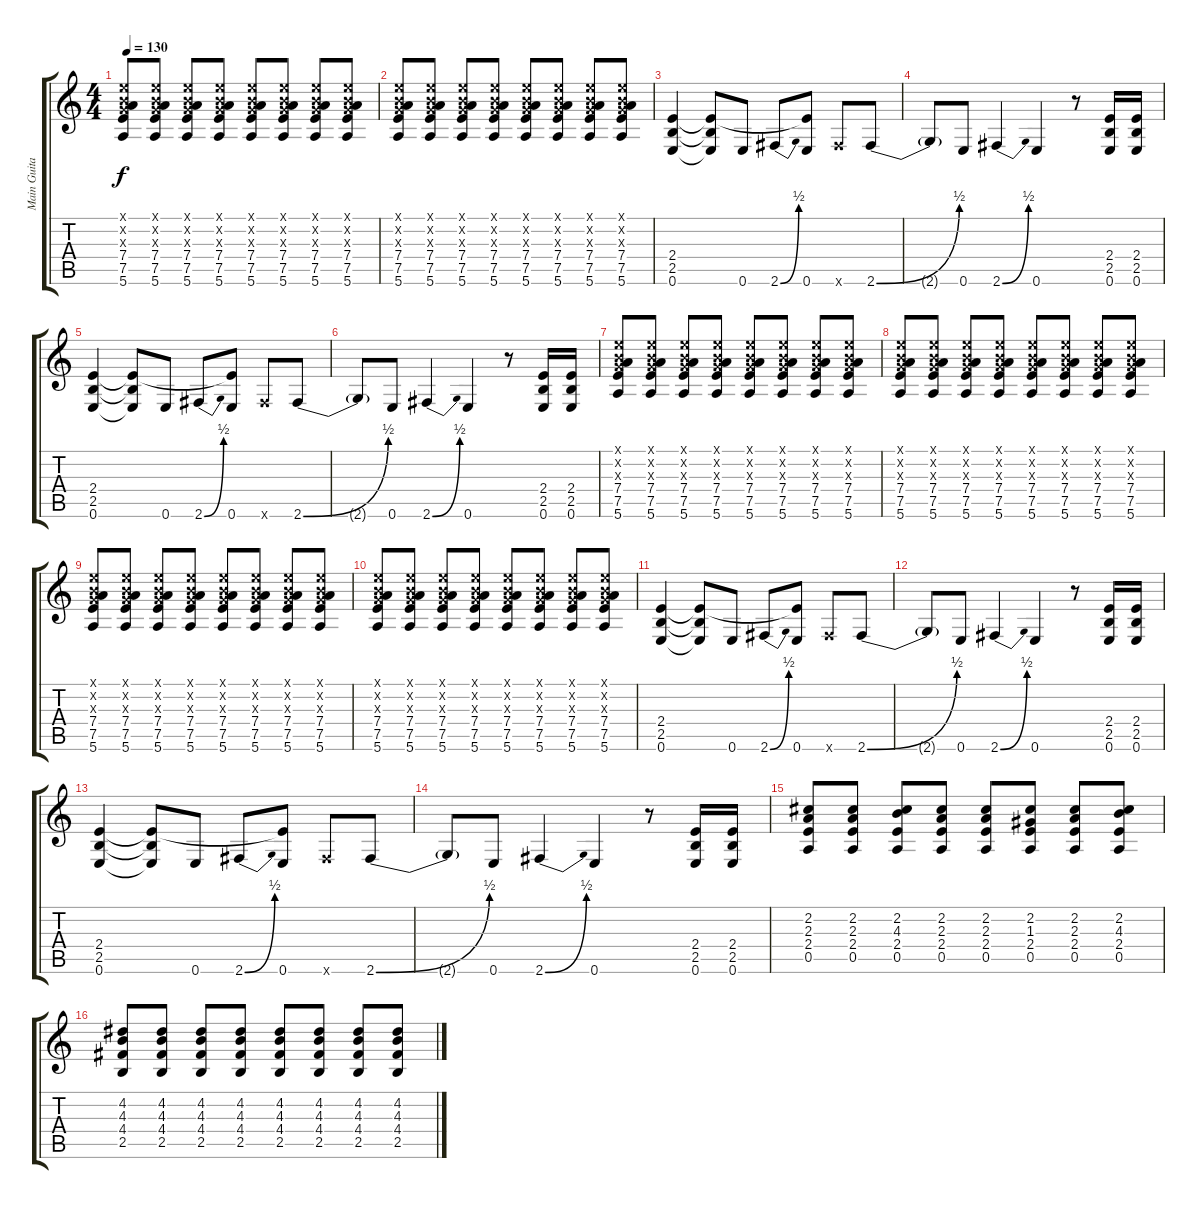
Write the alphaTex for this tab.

\track ("Main Guitar" "Main Guita") {instrument distortionguitar}
\staff {score tabs}
\tuning (E4 B3 G3 D3 A2 E2) {hide}
\ts (4 4)
\tempo 130
\clef g2
\ks c
(0.1{x} 0.2{x} 0.3{x} 7.4 7.5 5.6).8{dy f} (0.1{x} 0.2{x} 0.3{x} 7.4 7.5 5.6).8 (0.1{x} 0.2{x} 0.3{x} 7.4 7.5 5.6).8 (0.1{x} 0.2{x} 0.3{x} 7.4 7.5 5.6).8 (0.1{x} 0.2{x} 0.3{x} 7.4 7.5 5.6).8 (0.1{x} 0.2{x} 0.3{x} 7.4 7.5 5.6).8 (0.1{x} 0.2{x} 0.3{x} 7.4 7.5 5.6).8 (0.1{x} 0.2{x} 0.3{x} 7.4 7.5 5.6).8 |
(0.1{x} 0.2{x} 0.3{x} 7.4 7.5 5.6).8 (0.1{x} 0.2{x} 0.3{x} 7.4 7.5 5.6).8 (0.1{x} 0.2{x} 0.3{x} 7.4 7.5 5.6).8 (0.1{x} 0.2{x} 0.3{x} 7.4 7.5 5.6).8 (0.1{x} 0.2{x} 0.3{x} 7.4 7.5 5.6).8 (0.1{x} 0.2{x} 0.3{x} 7.4 7.5 5.6).8 (0.1{x} 0.2{x} 0.3{x} 7.4 7.5 5.6).8 (0.1{x} 0.2{x} 0.3{x} 7.4 7.5 5.6).8 |
(2.4 2.5 0.6).4 (2.4{t} 2.5{t} 0.6{t}).8 0.6.8 2.6{be (bend 0 0 60 2)}.8 (2.4{t} 0.6).8 2.6{x}.8 2.6{be (bend 0 0 60 2)}.8 |
2.6{t}.8 0.6.8 2.6{be (bend 0 0 60 2)}.4 0.6.4 r.8 (2.4 2.5 0.6).16 (2.4 2.5 0.6).16 |
(2.4 2.5 0.6).4 (2.4{t} 2.5{t} 0.6{t}).8 0.6.8 2.6{be (bend 0 0 60 2)}.8 (2.4{t} 0.6).8 2.6{x}.8 2.6{be (bend 0 0 60 2)}.8 |
2.6{t}.8 0.6.8 2.6{be (bend 0 0 60 2)}.4 0.6.4 r.8 (2.4 2.5 0.6).16 (2.4 2.5 0.6).16 |
(0.1{x} 0.2{x} 0.3{x} 7.4 7.5 5.6).8 (0.1{x} 0.2{x} 0.3{x} 7.4 7.5 5.6).8 (0.1{x} 0.2{x} 0.3{x} 7.4 7.5 5.6).8 (0.1{x} 0.2{x} 0.3{x} 7.4 7.5 5.6).8 (0.1{x} 0.2{x} 0.3{x} 7.4 7.5 5.6).8 (0.1{x} 0.2{x} 0.3{x} 7.4 7.5 5.6).8 (0.1{x} 0.2{x} 0.3{x} 7.4 7.5 5.6).8 (0.1{x} 0.2{x} 0.3{x} 7.4 7.5 5.6).8 |
(0.1{x} 0.2{x} 0.3{x} 7.4 7.5 5.6).8 (0.1{x} 0.2{x} 0.3{x} 7.4 7.5 5.6).8 (0.1{x} 0.2{x} 0.3{x} 7.4 7.5 5.6).8 (0.1{x} 0.2{x} 0.3{x} 7.4 7.5 5.6).8 (0.1{x} 0.2{x} 0.3{x} 7.4 7.5 5.6).8 (0.1{x} 0.2{x} 0.3{x} 7.4 7.5 5.6).8 (0.1{x} 0.2{x} 0.3{x} 7.4 7.5 5.6).8 (0.1{x} 0.2{x} 0.3{x} 7.4 7.5 5.6).8 |
(0.1{x} 0.2{x} 0.3{x} 7.4 7.5 5.6).8 (0.1{x} 0.2{x} 0.3{x} 7.4 7.5 5.6).8 (0.1{x} 0.2{x} 0.3{x} 7.4 7.5 5.6).8 (0.1{x} 0.2{x} 0.3{x} 7.4 7.5 5.6).8 (0.1{x} 0.2{x} 0.3{x} 7.4 7.5 5.6).8 (0.1{x} 0.2{x} 0.3{x} 7.4 7.5 5.6).8 (0.1{x} 0.2{x} 0.3{x} 7.4 7.5 5.6).8 (0.1{x} 0.2{x} 0.3{x} 7.4 7.5 5.6).8 |
(0.1{x} 0.2{x} 0.3{x} 7.4 7.5 5.6).8 (0.1{x} 0.2{x} 0.3{x} 7.4 7.5 5.6).8 (0.1{x} 0.2{x} 0.3{x} 7.4 7.5 5.6).8 (0.1{x} 0.2{x} 0.3{x} 7.4 7.5 5.6).8 (0.1{x} 0.2{x} 0.3{x} 7.4 7.5 5.6).8 (0.1{x} 0.2{x} 0.3{x} 7.4 7.5 5.6).8 (0.1{x} 0.2{x} 0.3{x} 7.4 7.5 5.6).8 (0.1{x} 0.2{x} 0.3{x} 7.4 7.5 5.6).8 |
(2.4 2.5 0.6).4 (2.4{t} 2.5{t} 0.6{t}).8 0.6.8 2.6{be (bend 0 0 60 2)}.8 (2.4{t} 0.6).8 2.6{x}.8 2.6{be (bend 0 0 60 2)}.8 |
2.6{t}.8 0.6.8 2.6{be (bend 0 0 60 2)}.4 0.6.4 r.8 (2.4 2.5 0.6).16 (2.4 2.5 0.6).16 |
(2.4 2.5 0.6).4 (2.4{t} 2.5{t} 0.6{t}).8 0.6.8 2.6{be (bend 0 0 60 2)}.8 (2.4{t} 0.6).8 2.6{x}.8 2.6{be (bend 0 0 60 2)}.8 |
2.6{t}.8 0.6.8 2.6{be (bend 0 0 60 2)}.4 0.6.4 r.8 (2.4 2.5 0.6).16 (2.4 2.5 0.6).16 |
(2.2 2.3 2.4 0.5).8 (2.2 2.3 2.4 0.5).8 (2.2 4.3 2.4 0.5).8 (2.2 2.3 2.4 0.5).8 (2.2 2.3 2.4 0.5).8 (2.2 1.3 2.4 0.5).8 (2.2 2.3 2.4 0.5).8 (2.2 4.3 2.4 0.5).8 |
(4.2 4.3 4.4 2.5).8 (4.2 4.3 4.4 2.5).8 (4.2 4.3 4.4 2.5).8 (4.2 4.3 4.4 2.5).8 (4.2 4.3 4.4 2.5).8 (4.2 4.3 4.4 2.5).8 (4.2 4.3 4.4 2.5).8 (4.2 4.3 4.4 2.5).8
